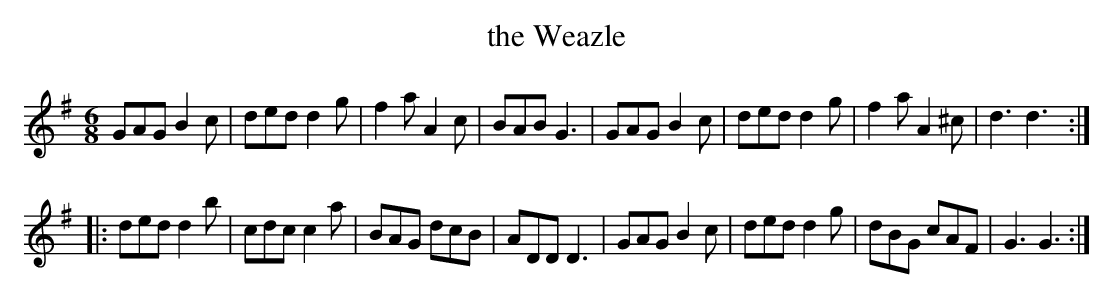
X:1
T:the Weazle
M:6/8
K:G major
GAG B2c| ded d2g| f2a A2c| BAB G3| \
GAG B2c| ded d2g| f2a A2^c| d3 d3::
ded d2b| cdc c2a| BAG dcB| ADD D3| \
GAG B2c| ded d2g| dBG cAF| G3 G3 :|
